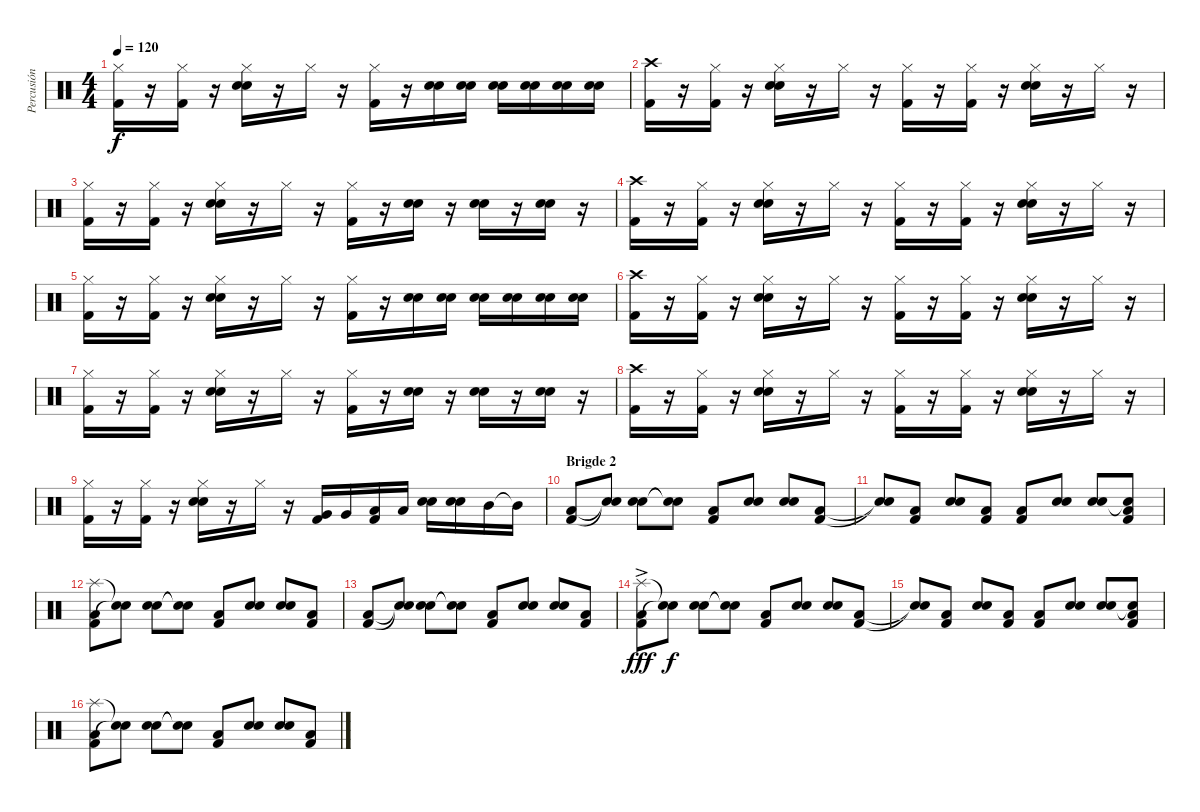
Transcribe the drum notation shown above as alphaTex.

\track ("Percusión" "Percusión") {instrument percussion}
\staff {score}
\articulation defaults
\ts (4 4)
\tempo 120
\clef neutral
\ks c
("Hi-Hat (closed)" "Kick (hit) 2").16{dy f} r.16 ("Hi-Hat (closed)" "Kick (hit) 2").16 r.16 ("Hi-Hat (closed)" "Electric Snare (hit)" "Snare (hit) 2").16 r.16 "Hi-Hat (closed)".16 r.16 ("Hi-Hat (closed)" "Kick (hit) 2").16 r.16 ("Electric Snare (hit)" "Snare (hit) 2").16 ("Electric Snare (hit)" "Snare (hit) 2").16 ("Electric Snare (hit)" "Snare (hit) 2").16 ("Electric Snare (hit)" "Snare (hit) 2").16 ("Electric Snare (hit)" "Snare (hit) 2").16 ("Electric Snare (hit)" "Snare (hit) 2").16 |
("Crash high (hit)" "Kick (hit) 2").16 r.16 ("Hi-Hat (closed)" "Kick (hit) 2").16 r.16 ("Hi-Hat (closed)" "Electric Snare (hit)" "Snare (hit) 2").16 r.16 "Hi-Hat (closed)".16 r.16 ("Hi-Hat (closed)" "Kick (hit) 2").16 r.16 ("Hi-Hat (closed)" "Kick (hit) 2").16 r.16 ("Hi-Hat (closed)" "Electric Snare (hit)" "Snare (hit) 2").16 r.16 "Hi-Hat (closed)".16 r.16 |
("Hi-Hat (closed)" "Kick (hit) 2").16 r.16 ("Hi-Hat (closed)" "Kick (hit) 2").16 r.16 ("Hi-Hat (closed)" "Electric Snare (hit)" "Snare (hit) 2").16 r.16 "Hi-Hat (closed)".16 r.16 ("Hi-Hat (closed)" "Kick (hit) 2").16 r.16 ("Electric Snare (hit)" "Snare (hit) 2").16 r.16 ("Electric Snare (hit)" "Snare (hit) 2").16 r.16 ("Electric Snare (hit)" "Snare (hit) 2").16 r.16 |
("Crash high (hit)" "Kick (hit) 2").16 r.16 ("Hi-Hat (closed)" "Kick (hit) 2").16 r.16 ("Hi-Hat (closed)" "Electric Snare (hit)" "Snare (hit) 2").16 r.16 "Hi-Hat (closed)".16 r.16 ("Hi-Hat (closed)" "Kick (hit) 2").16 r.16 ("Hi-Hat (closed)" "Kick (hit) 2").16 r.16 ("Hi-Hat (closed)" "Electric Snare (hit)" "Snare (hit) 2").16 r.16 "Hi-Hat (closed)".16 r.16 |
("Hi-Hat (closed)" "Kick (hit) 2").16 r.16 ("Hi-Hat (closed)" "Kick (hit) 2").16 r.16 ("Hi-Hat (closed)" "Electric Snare (hit)" "Snare (hit) 2").16 r.16 "Hi-Hat (closed)".16 r.16 ("Hi-Hat (closed)" "Kick (hit) 2").16 r.16 ("Electric Snare (hit)" "Snare (hit) 2").16 ("Electric Snare (hit)" "Snare (hit) 2").16 ("Electric Snare (hit)" "Snare (hit) 2").16 ("Electric Snare (hit)" "Snare (hit) 2").16 ("Electric Snare (hit)" "Snare (hit) 2").16 ("Electric Snare (hit)" "Snare (hit) 2").16 |
("Crash high (hit)" "Kick (hit) 2").16 r.16 ("Hi-Hat (closed)" "Kick (hit) 2").16 r.16 ("Hi-Hat (closed)" "Electric Snare (hit)" "Snare (hit) 2").16 r.16 "Hi-Hat (closed)".16 r.16 ("Hi-Hat (closed)" "Kick (hit) 2").16 r.16 ("Hi-Hat (closed)" "Kick (hit) 2").16 r.16 ("Hi-Hat (closed)" "Electric Snare (hit)" "Snare (hit) 2").16 r.16 "Hi-Hat (closed)".16 r.16 |
("Hi-Hat (closed)" "Kick (hit) 2").16 r.16 ("Hi-Hat (closed)" "Kick (hit) 2").16 r.16 ("Hi-Hat (closed)" "Electric Snare (hit)" "Snare (hit) 2").16 r.16 "Hi-Hat (closed)".16 r.16 ("Hi-Hat (closed)" "Kick (hit) 2").16 r.16 ("Electric Snare (hit)" "Snare (hit) 2").16 r.16 ("Electric Snare (hit)" "Snare (hit) 2").16 r.16 ("Electric Snare (hit)" "Snare (hit) 2").16 r.16 |
("Crash high (hit)" "Kick (hit) 2").16 r.16 ("Hi-Hat (closed)" "Kick (hit) 2").16 r.16 ("Hi-Hat (closed)" "Electric Snare (hit)" "Snare (hit) 2").16 r.16 "Hi-Hat (closed)".16 r.16 ("Hi-Hat (closed)" "Kick (hit) 2").16 r.16 ("Hi-Hat (closed)" "Kick (hit) 2").16 r.16 ("Hi-Hat (closed)" "Electric Snare (hit)" "Snare (hit) 2").16 r.16 "Hi-Hat (closed)".16 r.16 |
("Hi-Hat (closed)" "Kick (hit) 2").16 r.16 ("Hi-Hat (closed)" "Kick (hit) 2").16 r.16 ("Hi-Hat (closed)" "Electric Snare (hit)" "Snare (hit) 2").16 r.16 "Hi-Hat (closed)".16 r.16 ("Very Low Tom (hit)" "Kick (hit) 2").16 "Very Low Tom (hit)".16 ("Low Tom (hit)" "Kick (hit) 2").16 "Low Tom (hit)".16 ("Electric Snare (hit)" "Snare (hit) 2").16 ("Electric Snare (hit)" "Snare (hit) 2").16 "Mid Tom (hit)".16 "Mid Tom (hit)"{t}.16 |
\section ("" "Brigde 2")
("Kick (hit) 2" "Low Floor Tom (hit)").8 ("Snare (hit)"{t} "Snare (hit)"{t}).8 ("Electric Snare (hit)" "Snare (hit) 2").8 ("Snare (hit)"{t} "Snare (hit)"{t}).8 ("Kick (hit) 2" "Low Floor Tom (hit)").8 ("Electric Snare (hit)" "Snare (hit) 2").8 ("Electric Snare (hit)" "Snare (hit) 2").8 ("Kick (hit) 2" "Low Floor Tom (hit)").8 |
("Snare (hit)"{t} "Snare (hit)"{t}).8 ("Kick (hit) 2" "Low Floor Tom (hit)").8 ("Electric Snare (hit)" "Snare (hit) 2").8 ("Kick (hit) 2" "Low Floor Tom (hit)").8 ("Kick (hit) 2" "Low Floor Tom (hit)").8 ("Electric Snare (hit)" "Snare (hit) 2").8 ("Electric Snare (hit)" "Snare (hit) 2").8 ("Snare (hit)"{t} "Kick (hit) 2" "Low Floor Tom (hit)").8 |
("Splash (hit)" "Kick (hit) 2" "Low Floor Tom (hit)").8 ("Snare (hit)"{t} "Snare (hit)"{t}).8 ("Electric Snare (hit)" "Snare (hit) 2").8 ("Snare (hit)"{t} "Snare (hit)"{t}).8 ("Kick (hit) 2" "Low Floor Tom (hit)").8 ("Electric Snare (hit)" "Snare (hit) 2").8 ("Electric Snare (hit)" "Snare (hit) 2").8 ("Kick (hit) 2" "Low Floor Tom (hit)").8 |
("Kick (hit) 2" "Low Floor Tom (hit)").8 ("Snare (hit)"{t} "Snare (hit)"{t}).8 ("Electric Snare (hit)" "Snare (hit) 2").8 ("Snare (hit)"{t} "Snare (hit)"{t}).8 ("Kick (hit) 2" "Low Floor Tom (hit)").8 ("Electric Snare (hit)" "Snare (hit) 2").8 ("Electric Snare (hit)" "Snare (hit) 2").8 ("Kick (hit) 2" "Low Floor Tom (hit)").8 |
("Splash (hit)"{ac} "Kick (hit) 2" "Low Floor Tom (hit)").8{dy fff} ("Snare (hit)"{t} "Snare (hit)"{t}).8{dy f} ("Electric Snare (hit)" "Snare (hit) 2").8 ("Snare (hit)"{t} "Snare (hit)"{t}).8 ("Kick (hit) 2" "Low Floor Tom (hit)").8 ("Electric Snare (hit)" "Snare (hit) 2").8 ("Electric Snare (hit)" "Snare (hit) 2").8 ("Kick (hit) 2" "Low Floor Tom (hit)").8 |
("Snare (hit)"{t} "Snare (hit)"{t}).8 ("Kick (hit) 2" "Low Floor Tom (hit)").8 ("Electric Snare (hit)" "Snare (hit) 2").8 ("Kick (hit) 2" "Low Floor Tom (hit)").8 ("Kick (hit) 2" "Low Floor Tom (hit)").8 ("Electric Snare (hit)" "Snare (hit) 2").8 ("Electric Snare (hit)" "Snare (hit) 2").8 ("Snare (hit)"{t} "Kick (hit) 2" "Low Floor Tom (hit)").8 |
("Splash (hit)" "Kick (hit) 2" "Low Floor Tom (hit)").8 ("Snare (hit)"{t} "Snare (hit)"{t}).8 ("Electric Snare (hit)" "Snare (hit) 2").8 ("Snare (hit)"{t} "Snare (hit)"{t}).8 ("Kick (hit) 2" "Low Floor Tom (hit)").8 ("Electric Snare (hit)" "Snare (hit) 2").8 ("Electric Snare (hit)" "Snare (hit) 2").8 ("Kick (hit) 2" "Low Floor Tom (hit)").8
